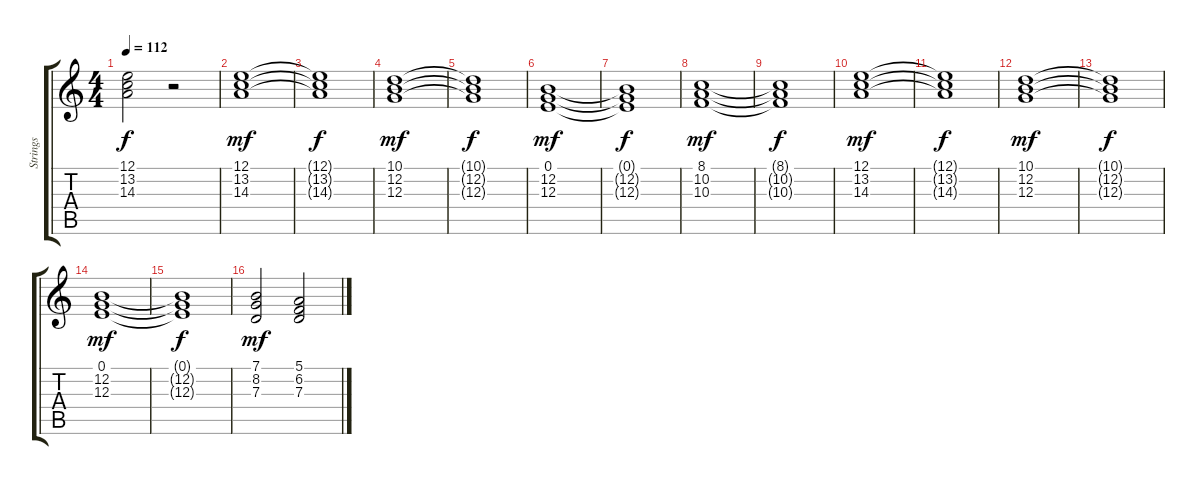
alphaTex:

\track ("Strings" "Strings") {instrument stringensemble2}
\staff {score tabs}
\tuning (E4 B3 G3 D3 A2 E2) {hide}
\ts (4 4)
\tempo 112
\clef g2
\ks c
(12.1{t} 13.2{t} 14.3{t}).2{dy f} r.2 |
(12.1 13.2 14.3).1{dy mf} |
(12.1{t} 13.2{t} 14.3{t}).1{dy f} |
(10.1 12.2 12.3).1{dy mf} |
(10.1{t} 12.2{t} 12.3{t}).1{dy f} |
(0.1 12.2 12.3).1{dy mf} |
(0.1{t} 12.2{t} 12.3{t}).1{dy f} |
(8.1 10.2 10.3).1{dy mf} |
(8.1{t} 10.2{t} 10.3{t}).1{dy f} |
(12.1 13.2 14.3).1{dy mf} |
(12.1{t} 13.2{t} 14.3{t}).1{dy f} |
(10.1 12.2 12.3).1{dy mf} |
(10.1{t} 12.2{t} 12.3{t}).1{dy f} |
(0.1 12.2 12.3).1{dy mf} |
(0.1{t} 12.2{t} 12.3{t}).1{dy f} |
(7.1 8.2 7.3).2{dy mf} (5.1 6.2 7.3).2
